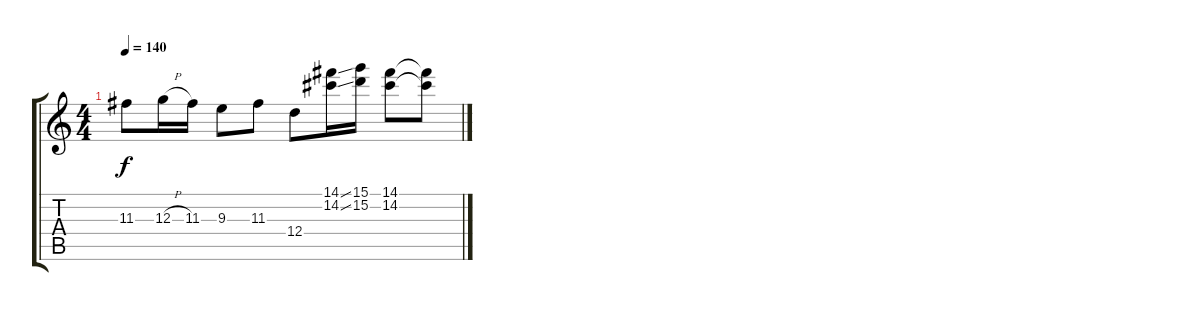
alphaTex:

\track "" {instrument overdrivenguitar}
\staff {score tabs}
\tuning (E4 B3 G3 D3 A2 E2) {hide}
\ts (4 4)
\tempo 140
\clef g2
\ks c
11.3.8{dy f} 12.3{h}.16 11.3.16 9.3.8 11.3.8 12.4.8 (14.1{ss} 14.2{ss}).16 (15.1 15.2).16 (14.1 14.2).8 (14.1{t} 14.2{t}).8
